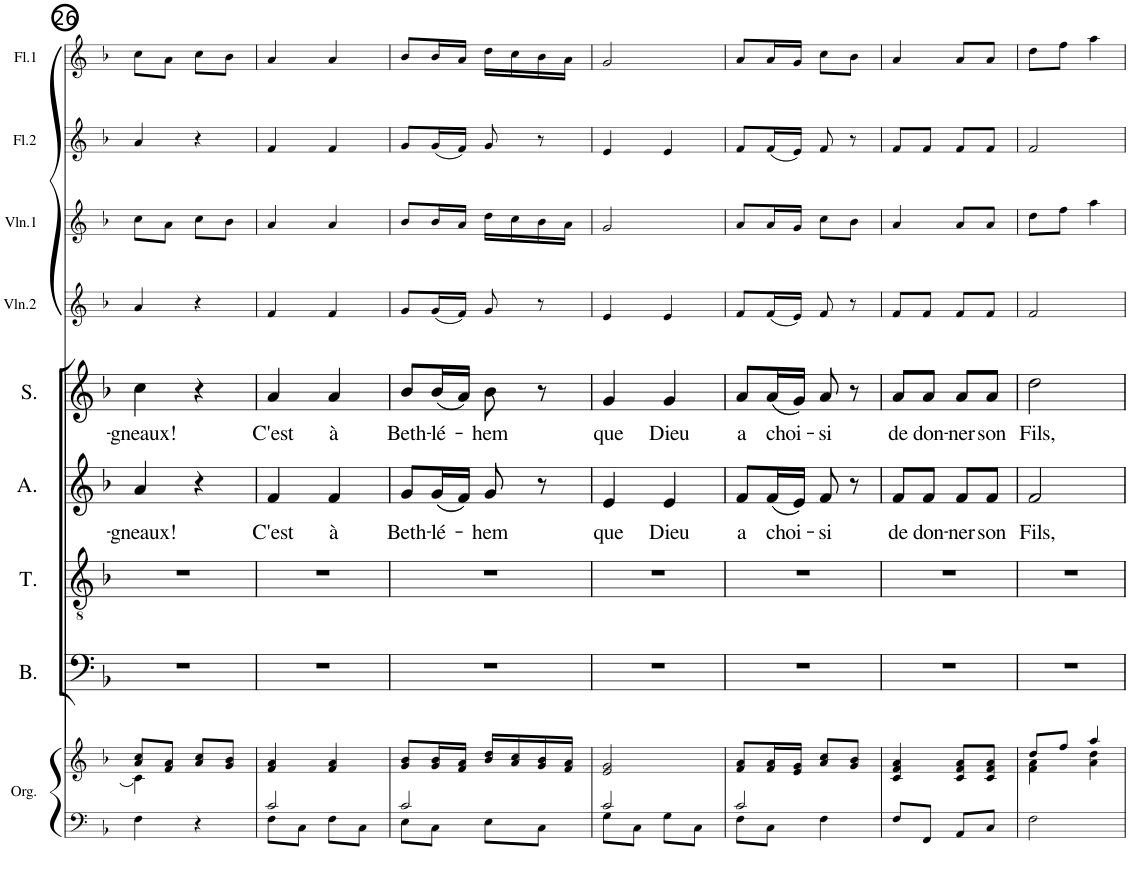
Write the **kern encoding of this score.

**kern	**kern	**kern	**kern	**kern	**text	**kern	**text	**kern	**kern	**kern	**kern
*part9	*part9	*part8	*part7	*part6	*part6	*part5	*part5	*part4	*part3	*part2	*part1
*staff10	*staff9	*staff8	*staff7	*staff6	*staff6	*staff5	*staff5	*staff4	*staff3	*staff2	*staff1
*I"Orgue	*	*I"Bass	*I"Ténor	*I"Alto	*	*I"Soprano	*	*I"Violon 2	*I"Violon 1	*I"Flûte 2	*I"Flûte 1
*I'Org.	*	*I'B.	*I'T.	*I'A.	*	*I'S.	*	*I'Vln.2	*I'Vln.1	*I'Fl.2	*I'Fl.1
!!LO:PB:g=z
*clefF4	*clefG2	*clefF4	*clefGv2	*clefG2	*	*clefG2	*	*clefG2	*clefG2	*clefG2	*clefG2
*k[b-]	*k[b-]	*k[b-]	*k[b-]	*k[b-]	*	*k[b-]	*	*k[b-]	*k[b-]	*k[b-]	*k[b-]
*M2/4	*M2/4	*M2/4	*M2/4	*M2/4	*	*M2/4	*	*M2/4	*M2/4	*M2/4	*M2/4
=26	=26	=26	=26	=26	=26	=26	=26	=26	=26	=26	=26
*	*^	*	*	*	*	*	*	*	*	*	*
!	!	!	!	!	!	!LO:LY:b	!	!LO:LY:b	!	!	!	!
4F\	8a/ 8cc/L	4c\]	2r	2r	4a/	-gneaux!	4cc\	-gneaux!	4a/	8cc\L	4a/	8cc\L
.	8f/ 8a/J	.	.	.	.	.	.	.	.	8a\J	.	8a\J
4r	8a/ 8cc/L	4ryy	.	.	4r	.	4r	.	4r	8cc\L	4r	8cc\L
.	8g/ 8b-/J	.	.	.	.	.	.	.	.	8b-\J	.	8b-\J
*	*v	*v	*	*	*	*	*	*	*	*	*	*
=27	=27	=27	=27	=27	=27	=27	=27	=27	=27	=27	=27
*^	*	*	*	*	*	*	*	*	*	*	*
!	!	!	!	!	!	!LO:LY:b	!	!LO:LY:b	!	!	!	!
2c/	8F\L	4f/ 4a/	2r	2r	4f/	C'est	4a/	C'est	4f/	4a/	4f/	4a/
.	8C\J	.	.	.	.	.	.	.	.	.	.	.
!	!	!	!	!	!	!LO:LY:b	!	!LO:LY:b	!	!	!	!
.	8F\L	4f/ 4a/	.	.	4f/	à	4a/	à	4f/	4a/	4f/	4a/
.	8C\J	.	.	.	.	.	.	.	.	.	.	.
=28	=28	=28	=28	=28	=28	=28	=28	=28	=28	=28	=28	=28
!	!	!	!	!	!	!LO:LY:b	!	!LO:LY:b	!	!	!	!
2c/	8E\L	8g/ 8b-/L	2r	2r	8g/L	Beth-	8b-/L	Beth-	8g/L	8b-/L	8g/L	8b-/L
!	!	!	!	!	!	!LO:LY:b	!	!LO:LY:b	!	!	!	!
.	8C\J	16g/ 16b-/L	.	.	(16g/L	-lé-	(16b-/L	-lé-	(16g/L	16b-/L	(16g/L	16b-/L
.	.	16f/ 16a/JJ	.	.	16f/JJ)	.	16a/JJ)	.	16f/JJ)	16a/JJ	16f/JJ)	16a/JJ
!	!	!	!	!	!	!LO:LY:b	!	!LO:LY:b	!	!	!	!
.	8E\L	16b-/ 16dd/LL	.	.	8g/	-hem	8b-\	-hem	8g/	16dd\LL	8g/	16dd\LL
.	.	16a/ 16cc/	.	.	.	.	.	.	.	16cc\	.	16cc\
.	8C\J	16g/ 16b-/	.	.	8r	.	8r	.	8r	16b-\	8r	16b-\
.	.	16f/ 16a/JJ	.	.	.	.	.	.	.	16a\JJ	.	16a\JJ
=29	=29	=29	=29	=29	=29	=29	=29	=29	=29	=29	=29	=29
!	!	!	!	!	!	!LO:LY:b	!	!LO:LY:b	!	!	!	!
2c/	8G\L	2e/ 2g/	2r	2r	4e/	que	4g/	que	4e/	2g/	4e/	2g/
.	8C\J	.	.	.	.	.	.	.	.	.	.	.
!	!	!	!	!	!	!LO:LY:b	!	!LO:LY:b	!	!	!	!
.	8G\L	.	.	.	4e/	Dieu	4g/	Dieu	4e/	.	4e/	.
.	8C\J	.	.	.	.	.	.	.	.	.	.	.
=30	=30	=30	=30	=30	=30	=30	=30	=30	=30	=30	=30	=30
!	!	!	!	!	!	!LO:LY:b	!	!LO:LY:b	!	!	!	!
2c/	8F\L	8f/ 8a/L	2r	2r	8f/L	a	8a/L	a	8f/L	8a/L	8f/L	8a/L
!	!	!	!	!	!	!LO:LY:b	!	!LO:LY:b	!	!	!	!
.	8C\J	16f/ 16a/L	.	.	(16f/L	choi-	(16a/L	choi-	(16f/L	16a/L	(16f/L	16a/L
.	.	16e/ 16g/JJ	.	.	16e/JJ)	.	16g/JJ)	.	16e/JJ)	16g/JJ	16e/JJ)	16g/JJ
!	!	!	!	!	!	!LO:LY:b	!	!LO:LY:b	!	!	!	!
.	4F\	8a/ 8cc/L	.	.	8f/	-si	8a/	-si	8f/	8cc\L	8f/	8cc\L
.	.	8g/ 8b-/J	.	.	8r	.	8r	.	8r	8b-\J	8r	8b-\J
*v	*v	*	*	*	*	*	*	*	*	*	*	*
=31	=31	=31	=31	=31	=31	=31	=31	=31	=31	=31	=31
!	!	!	!	!	!LO:LY:b	!	!LO:LY:b	!	!	!	!
8F/L	4c/ 4f/ 4a/	2r	2r	8f/L	de	8a/L	de	8f/L	4a/	8f/L	4a/
!	!	!	!	!	!LO:LY:b	!	!LO:LY:b	!	!	!	!
8FF/J	.	.	.	8f/J	don-	8a/J	don-	8f/J	.	8f/J	.
!	!	!	!	!	!LO:LY:b	!	!LO:LY:b	!	!	!	!
8AA/L	8c/ 8f/ 8a/L	.	.	8f/L	-ner	8a/L	-ner	8f/L	8a/L	8f/L	8a/L
!	!	!	!	!	!LO:LY:b	!	!LO:LY:b	!	!	!	!
8C/J	8c/ 8f/ 8a/J	.	.	8f/J	son	8a/J	son	8f/J	8a/J	8f/J	8a/J
=32	=32	=32	=32	=32	=32	=32	=32	=32	=32	=32	=32
*	*^	*	*	*	*	*	*	*	*	*	*
!	!	!	!	!	!	!LO:LY:b	!	!LO:LY:b	!	!	!	!
2F\	8dd/L	4f\ 4a\	2r	2r	2f/	Fils,	2dd\	Fils,	2f/	8dd\L	2f/	8dd\L
.	8ff/J	.	.	.	.	.	.	.	.	8ff\J	.	8ff\J
.	4aa/	4a\ 4dd\	.	.	.	.	.	.	.	4aa\	.	4aa\
*	*v	*v	*	*	*	*	*	*	*	*	*	*
=	=	=	=	=	=	=	=	=	=	=	=
*-	*-	*-	*-	*-	*-	*-	*-	*-	*-	*-	*-
